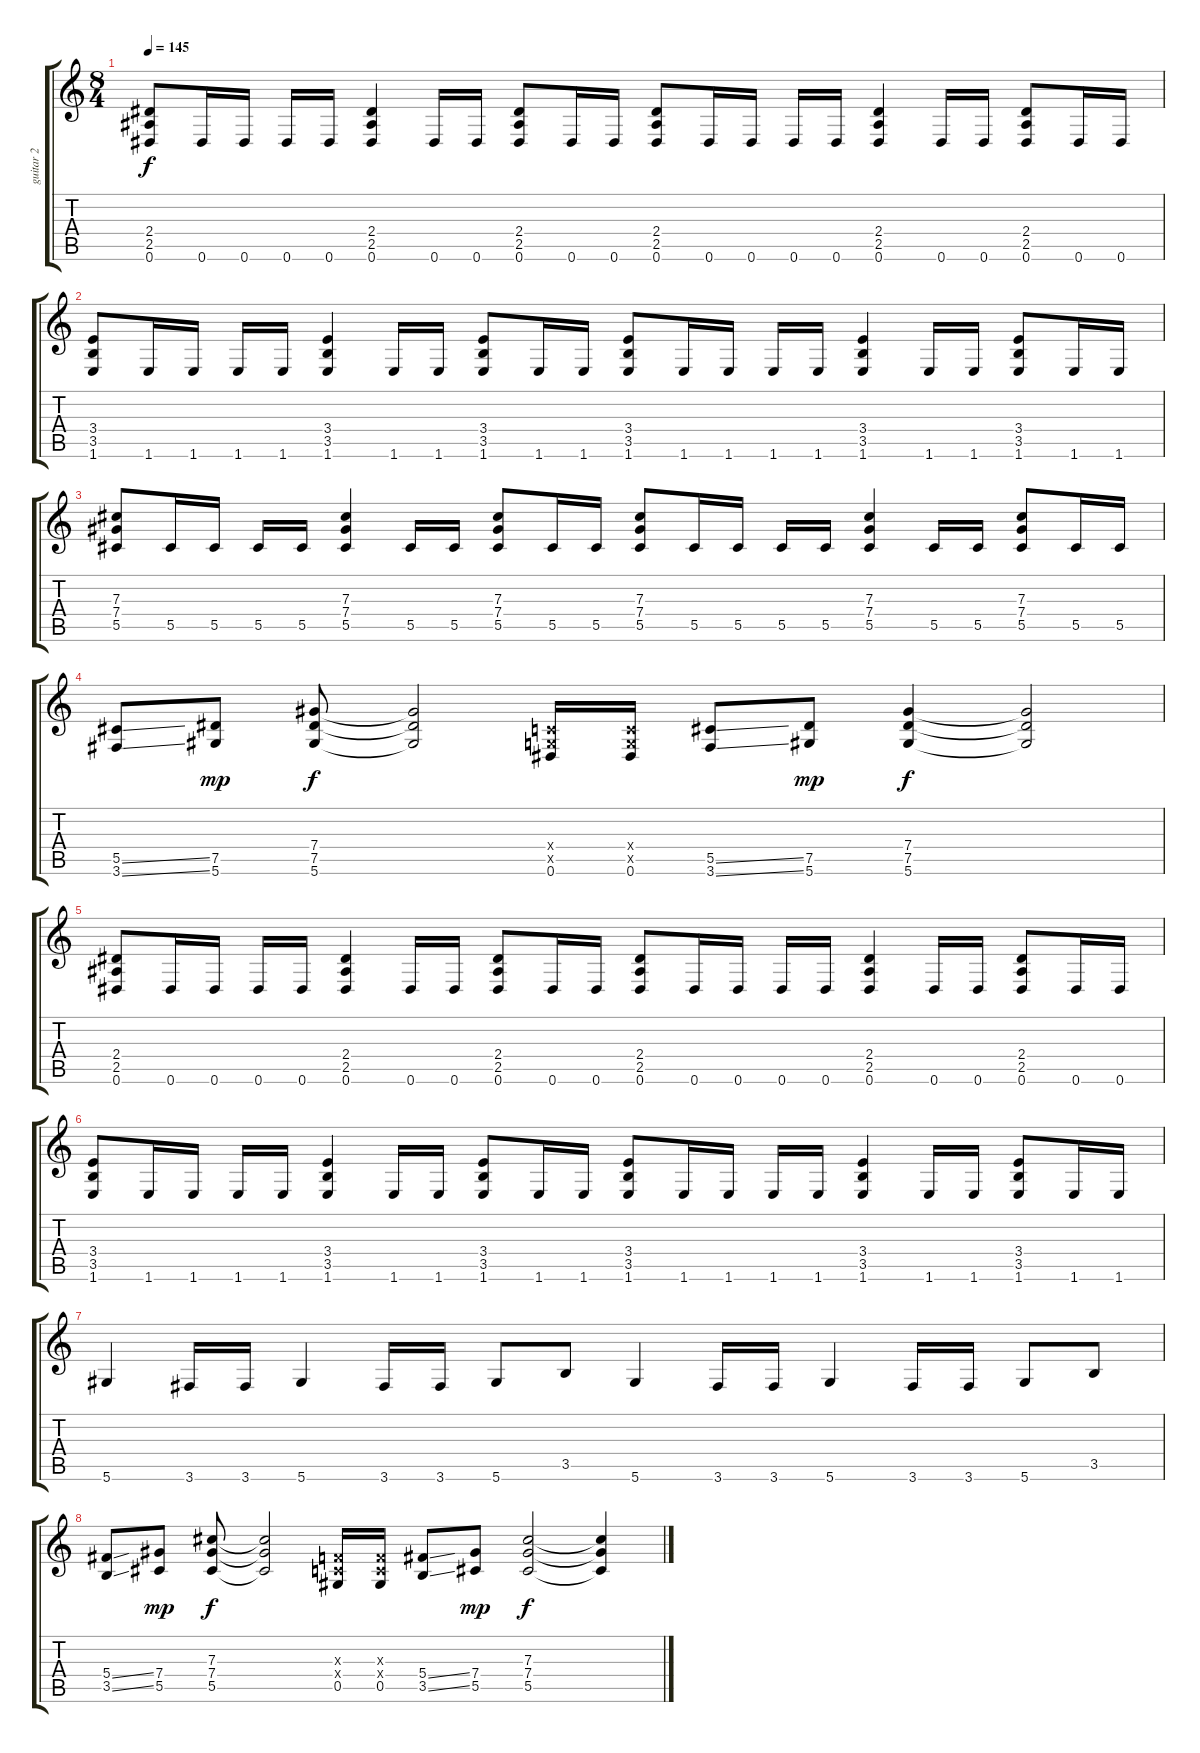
\track ("guitar 2" "guitar 2") {instrument distortionguitar}
\staff {score tabs}
\tuning (Eb4 Bb3 Gb3 Db3 Ab2 Eb2) {hide}
\ts (8 4)
\tempo 145
\clef g2
\ks c
(2.4 2.5 0.6).8{dy f volume 11} 0.6.16 0.6.16 0.6.16 0.6.16 (2.4 2.5 0.6).4 0.6.16 0.6.16 (2.4 2.5 0.6).8 0.6.16 0.6.16 (2.4 2.5 0.6).8 0.6.16 0.6.16 0.6.16 0.6.16 (2.4 2.5 0.6).4 0.6.16 0.6.16 (2.4 2.5 0.6).8 0.6.16 0.6.16 |
(3.4 3.5 1.6).8 1.6.16 1.6.16 1.6.16 1.6.16 (3.4 3.5 1.6).4 1.6.16 1.6.16 (3.4 3.5 1.6).8 1.6.16 1.6.16 (3.4 3.5 1.6).8 1.6.16 1.6.16 1.6.16 1.6.16 (3.4 3.5 1.6).4 1.6.16 1.6.16 (3.4 3.5 1.6).8 1.6.16 1.6.16 |
(7.3 7.4 5.5).8 5.5.16 5.5.16 5.5.16 5.5.16 (7.3 7.4 5.5).4 5.5.16 5.5.16 (7.3 7.4 5.5).8 5.5.16 5.5.16 (7.3 7.4 5.5).8 5.5.16 5.5.16 5.5.16 5.5.16 (7.3 7.4 5.5).4 5.5.16 5.5.16 (7.3 7.4 5.5).8 5.5.16 5.5.16 |
(5.5{ss} 3.6{ss}).8 (7.5 5.6).8{dy mp} (7.4 7.5 5.6).8{dy f} (7.4{t} 7.5{t} 5.6{t}).2 (-1.4{x} -1.5{x} 0.6).16 (-1.4{x} -1.5{x} 0.6).16 (5.5{ss} 3.6{ss}).8 (7.5 5.6).8{dy mp} (7.4 7.5 5.6).4{dy f} (7.4{t} 7.5{t} 5.6{t}).2 |
(2.4 2.5 0.6).8 0.6.16 0.6.16 0.6.16 0.6.16 (2.4 2.5 0.6).4 0.6.16 0.6.16 (2.4 2.5 0.6).8 0.6.16 0.6.16 (2.4 2.5 0.6).8 0.6.16 0.6.16 0.6.16 0.6.16 (2.4 2.5 0.6).4 0.6.16 0.6.16 (2.4 2.5 0.6).8 0.6.16 0.6.16 |
(3.4 3.5 1.6).8 1.6.16 1.6.16 1.6.16 1.6.16 (3.4 3.5 1.6).4 1.6.16 1.6.16 (3.4 3.5 1.6).8 1.6.16 1.6.16 (3.4 3.5 1.6).8 1.6.16 1.6.16 1.6.16 1.6.16 (3.4 3.5 1.6).4 1.6.16 1.6.16 (3.4 3.5 1.6).8 1.6.16 1.6.16 |
5.6.4 3.6.16 3.6.16 5.6.4 3.6.16 3.6.16 5.6.8 3.5.8 5.6.4 3.6.16 3.6.16 5.6.4 3.6.16 3.6.16 5.6.8 3.5.8 |
(5.4{ss} 3.5{ss}).8 (7.4 5.5).8{dy mp} (7.3 7.4 5.5).8{dy f} (7.3{t} 7.4{t} 5.5{t}).2 (-1.3{x} -1.4{x} 0.5).16 (-1.3{x} -1.4{x} 0.5).16 (5.4{ss} 3.5{ss}).8 (7.4 5.5).8{dy mp} (7.3 7.4 5.5).2{dy f} (7.3{t} 7.4{t} 5.5{t}).4
